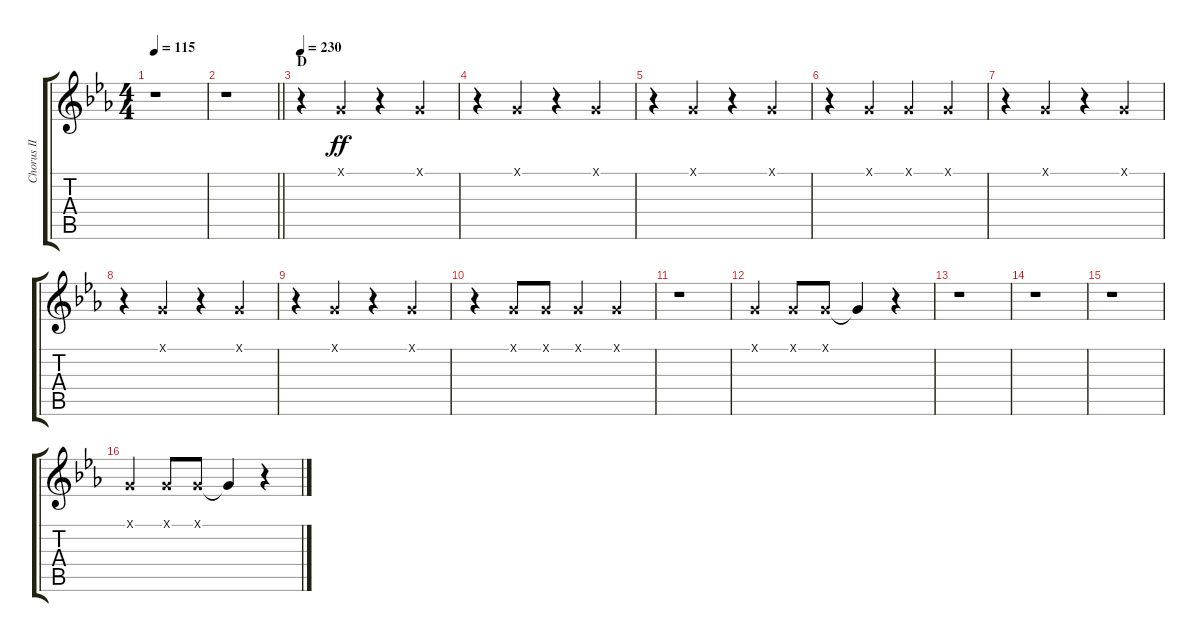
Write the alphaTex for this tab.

\track ("Chorus II" "Chorus II") {instrument voiceoohs}
\staff {score tabs}
\tuning (E4 B3 G3 D3 A2 E2) {hide}
\ts (4 4)
\tempo 115
\clef g2
\ks eb
r.1{dy ff} |
\barLineRight lightlight
r.1 |
\section ("" "D")
\tempo 230
r.4 3.1{x}.4 r.4 3.1{x}.4 |
r.4 3.1{x}.4 r.4 3.1{x}.4 |
r.4 3.1{x}.4 r.4 3.1{x}.4 |
r.4 3.1{x}.4 3.1{x}.4 3.1{x}.4 |
r.4 3.1{x}.4 r.4 3.1{x}.4 |
r.4 3.1{x}.4 r.4 3.1{x}.4 |
r.4 3.1{x}.4 r.4 3.1{x}.4 |
r.4 3.1{x}.8 3.1{x}.8 3.1{x}.4 3.1{x}.4 |
r.1 |
3.1{x}.4 3.1{x}.8 3.1{x}.8 3.1{t}.4 r.4 |
r.1 |
r.1 |
r.1 |
3.1{x}.4 3.1{x}.8 3.1{x}.8 3.1{t}.4 r.4
